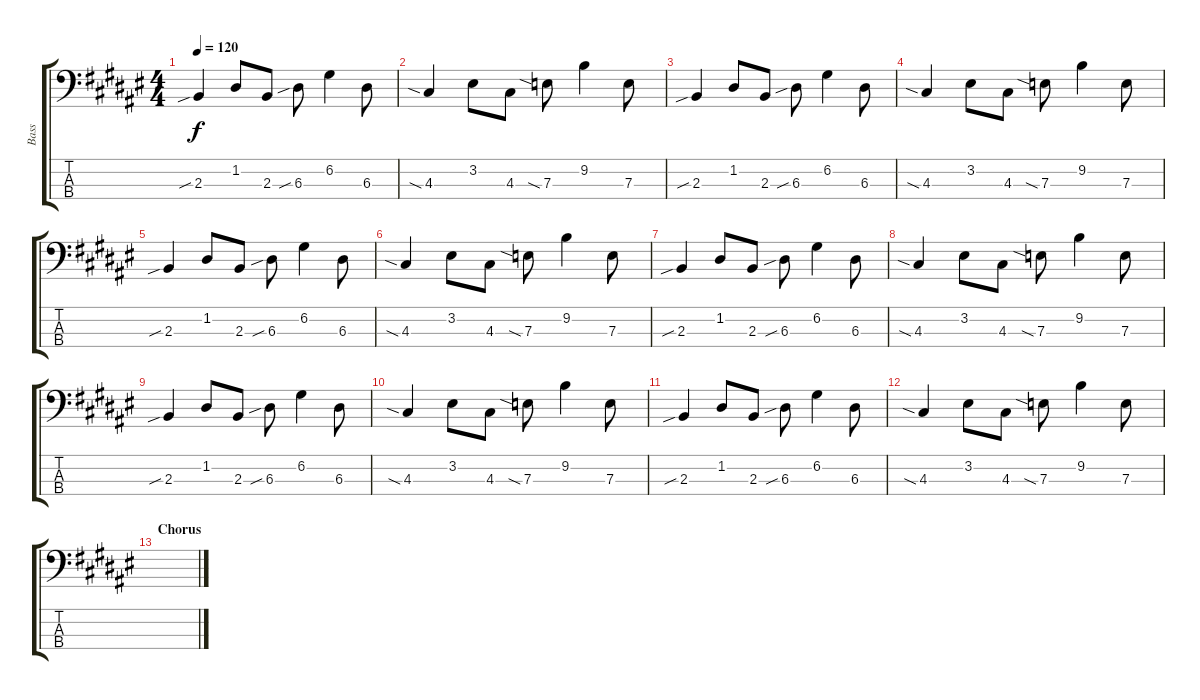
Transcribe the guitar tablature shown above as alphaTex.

\track ("Bass" "Bass") {instrument fretlessbass}
\staff {score tabs}
\tuning (G2 D2 A1 E1) {hide}
\ts (4 4)
\tempo 120
\clef f4
\ks f#
2.3{sib}.4{dy f} 1.2.8 2.3.8 6.3{sib}.8 6.2.4 6.3.8 |
4.3{sia}.4 3.2.8 4.3.8 7.3{sia}.8 9.2.4 7.3.8 |
2.3{sib}.4 1.2.8 2.3.8 6.3{sib}.8 6.2.4 6.3.8 |
4.3{sia}.4 3.2.8 4.3.8 7.3{sia}.8 9.2.4 7.3.8 |
2.3{sib}.4 1.2.8 2.3.8 6.3{sib}.8 6.2.4 6.3.8 |
4.3{sia}.4 3.2.8 4.3.8 7.3{sia}.8 9.2.4 7.3.8 |
2.3{sib}.4 1.2.8 2.3.8 6.3{sib}.8 6.2.4 6.3.8 |
4.3{sia}.4 3.2.8 4.3.8 7.3{sia}.8 9.2.4 7.3.8 |
2.3{sib}.4 1.2.8 2.3.8 6.3{sib}.8 6.2.4 6.3.8 |
4.3{sia}.4 3.2.8 4.3.8 7.3{sia}.8 9.2.4 7.3.8 |
2.3{sib}.4 1.2.8 2.3.8 6.3{sib}.8 6.2.4 6.3.8 |
4.3{sia}.4 3.2.8 4.3.8 7.3{sia}.8 9.2.4 7.3.8 |
\section ("" "Chorus")
